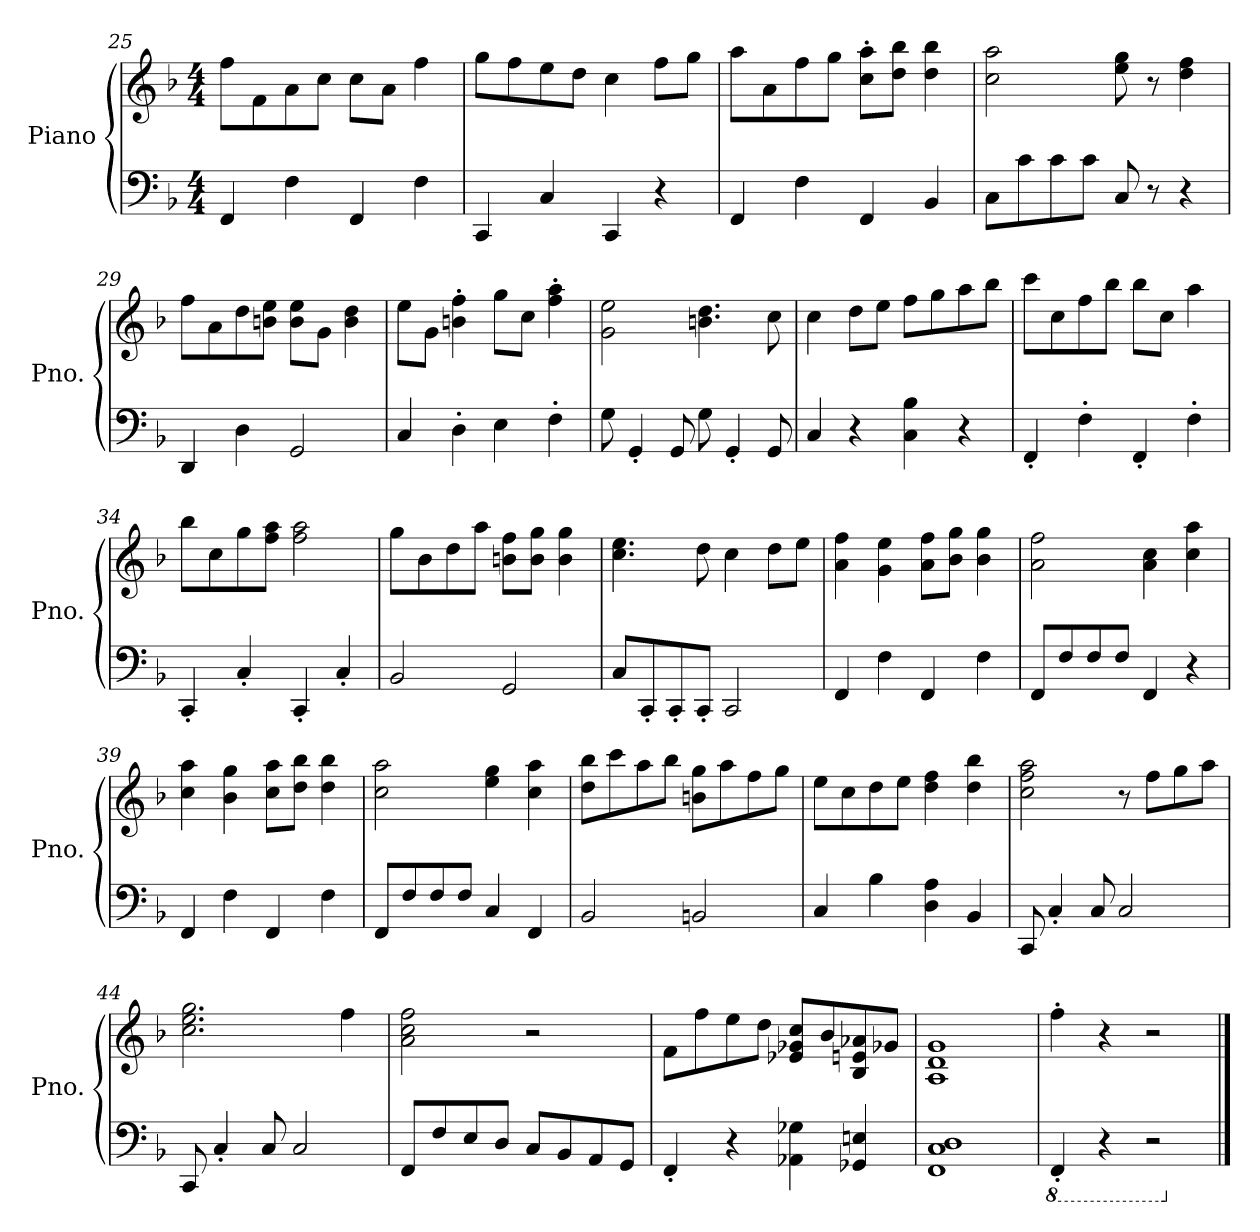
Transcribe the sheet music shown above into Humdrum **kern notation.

**kern	**kern
*part1	*part1
*staff2	*staff1
*I"Piano	*
*I'Pno.	*
*clefF4	*clefG2
*k[b-]	*k[b-]
*M4/4	*M4/4
=25	=25
4FF/	8ff\L
.	8f\
4F\	8a\
.	8cc\J
4FF/	8cc\L
.	8a\J
4F\	4ff\
=26	=26
4CC/	8gg\L
.	8ff\
4C/	8ee\
.	8dd\J
4CC/	4cc\
4r	8ff\L
.	8gg\J
=27	=27
4FF/	8aa\L
.	8a\
4F\	8ff\
.	8gg\J
4FF/	8cc\' 8aa\'L
.	8dd\ 8bb-\J
4BB-/	4dd\ 4bb-\
=28	=28
8C\L	2cc\ 2aa\
8c\	.
8c\	.
8c\J	.
8C/	8ee\ 8gg\
8r	8r
4r	4dd\ 4ff\
=29	=29
4DD/	8ff\L
.	8a\
4D\	8dd\
.	8bn\ 8ee\J
2GG/	8b\ 8ee\L
.	8g\J
.	4b\ 4dd\
!!LO:PB:g=z
=30	=30
4C/	8ee\L
.	8g\J
4D'\	4bn\' 4ff\'
4E\	8gg\L
.	8cc\J
4F'\	4ff\' 4aa\'
=31	=31
8G\	2g\ 2ee\
4GG'/	.
8GG/	.
8G\	4.bn\ 4.dd\
4GG'/	.
8GG/	8cc\
=32	=32
4C/	4cc\
4r	8dd\L
.	8ee\J
4C\ 4B-\	8ff\L
.	8gg\
4r	8aa\
.	8bb-\J
=33	=33
4FF'/	8ccc\L
.	8cc\
4F'\	8ff\
.	8bb-\J
4FF'/	8bb-\L
.	8cc\J
4F'\	4aa\
=34	=34
4CC'/	8bb-\L
.	8cc\
4C'/	8gg\
.	8ff\ 8aa\J
4CC'/	2ff\ 2aa\
4C'/	.
=35	=35
2BB-/	8gg\L
.	8b-\
.	8dd\
.	8aa\J
2GG/	8bn\ 8ff\L
.	8b\ 8gg\J
.	4b\ 4gg\
!!LO:LB:g=z
=36	=36
8C/L	4.cc\ 4.ee\
8CC'/	.
8CC'/	.
8CC'/J	8dd\
2CC/	4cc\
.	8dd\L
.	8ee\J
=37	=37
4FF/	4a\ 4ff\
4F\	4g\ 4ee\
4FF/	8a\ 8ff\L
.	8b-\ 8gg\J
4F\	4b-\ 4gg\
=38	=38
8FF/L	2a\ 2ff\
8F/	.
8F/	.
8F/J	.
4FF/	4a\ 4cc\
4r	4cc\ 4aa\
=39	=39
4FF/	4cc\ 4aa\
4F\	4b-\ 4gg\
4FF/	8cc\ 8aa\L
.	8dd\ 8bb-\J
4F\	4dd\ 4bb-\
=40	=40
8FF/L	2cc\ 2aa\
8F/	.
8F/	.
8F/J	.
4C/	4ee\ 4gg\
4FF/	4cc\ 4aa\
=41	=41
2BB-/	8dd\ 8bb-\L
.	8ccc\
.	8aa\
.	8bb-\J
2BBn/	8bn\ 8gg\L
.	8aa\
.	8ff\
.	8gg\J
!!LO:LB:g=z
=42	=42
4C/	8ee\L
.	8cc\
4B-\	8dd\
.	8ee\J
4D\ 4A\	4dd\ 4ff\
4BB-/	4dd\ 4bb-\
=43	=43
8CC/	2cc\ 2ff\ 2aa\
4C'/	.
8C/	.
2C/	8r
.	8ff\L
.	8gg\
.	8aa\J
=44	=44
8CC/	2.cc\ 2.ee\ 2.gg\
4C'/	.
8C/	.
2C/	.
.	4ff\
=45	=45
8FF/L	2a\ 2cc\ 2ff\
8F/	.
8E/	.
8D/J	.
8C/L	2r
8BB-/	.
8AA/	.
8GG/J	.
=46	=46
4FF'/	8f\L
.	8ff\
4r	8ee\
.	8dd\J
4AA-X\ 4G-X\	8e-X/ 8g-X/ 8cc/L
.	8b-/
4GG-X/ 4En/	8B-/ 8en/ 8a-X/
.	8g-X/J
=47	=47
1FF 1C 1D	1A 1d 1g
!!LO:LB:g=z
=48	=48
*8ba	*
4FFF'/	4ff'\
4r	4r
2r	2r
*X8ba	*
==	==
*-	*-
